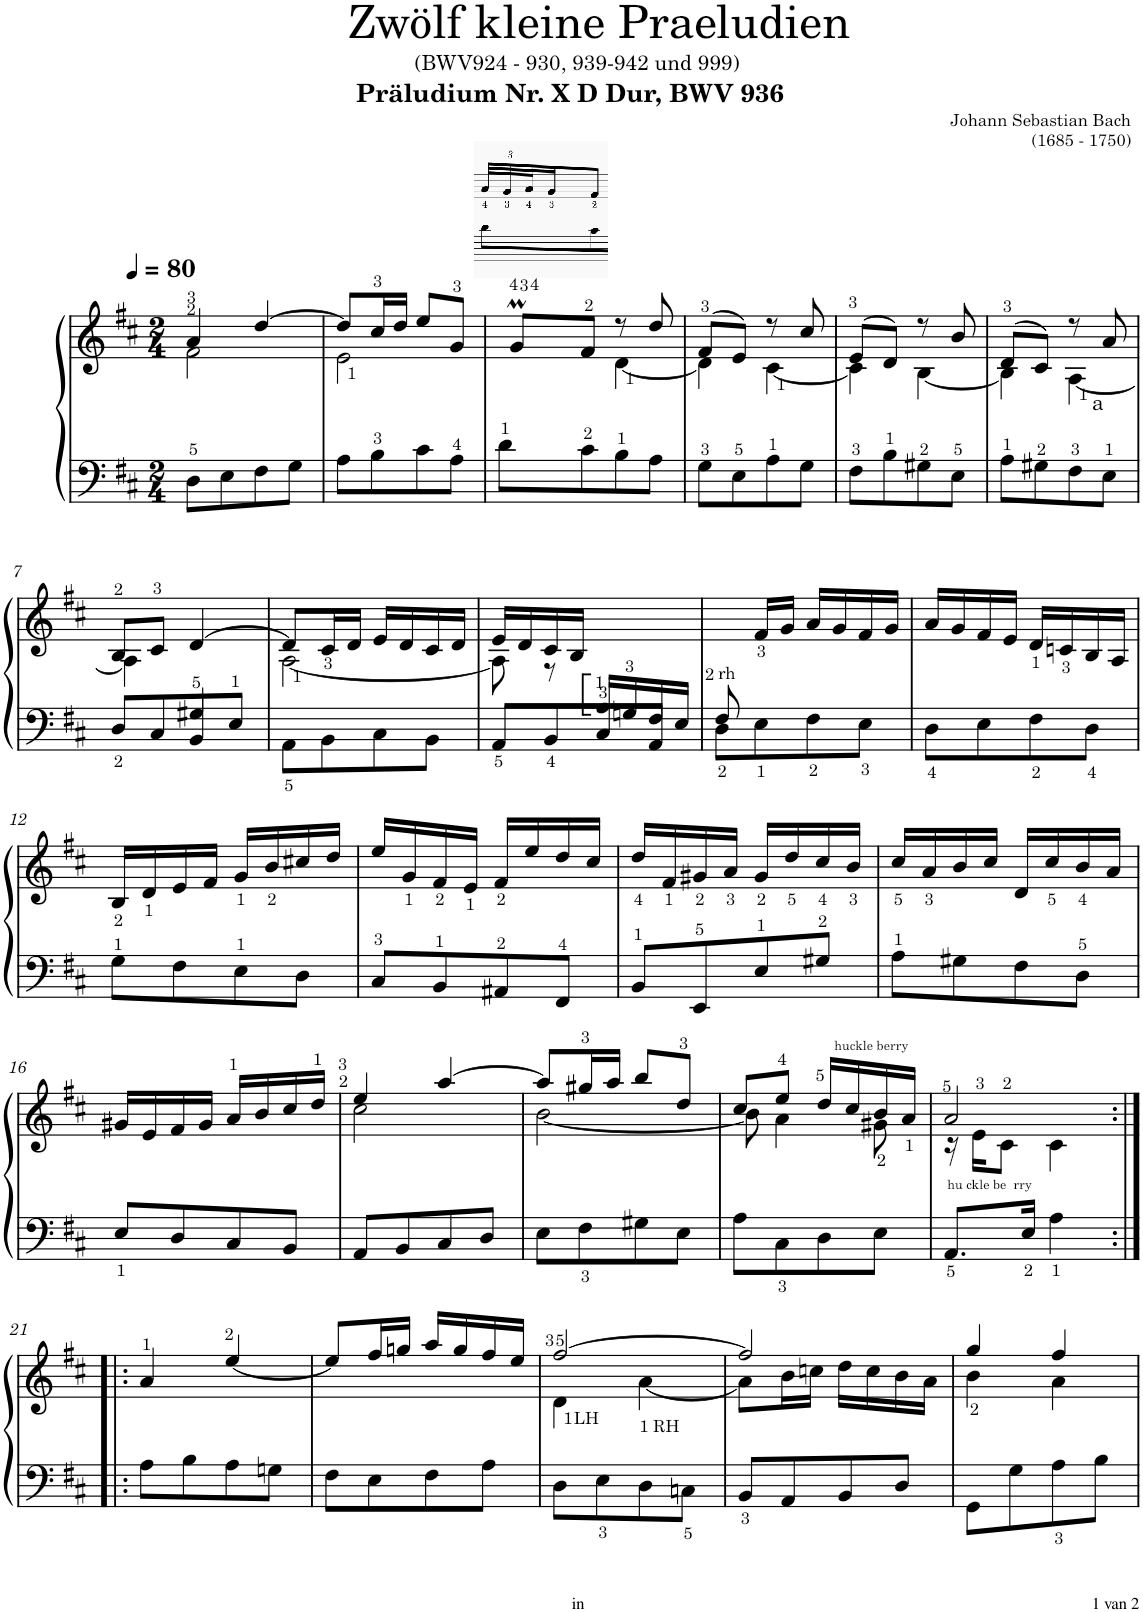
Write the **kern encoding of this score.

**kern	**kern
*part1	*part1
*staff2	*staff1
*I"Klavír	*
*I'Klv.	*
*clefF4	*clefG2
*k[f#c#]	*k[f#c#]
*M2/4	*M2/4
*MM80	*MM80
=1	=1
*	*^
!	!LO:TX:a:B:t=Präludium Nr. X D Dur, BWV 936	!
8D>\L	4a/	2f#\
8E\	.	.
8F#\	[4dd/	.
8G\J	.	.
=2	=2	=2
8A\L	8dd/L]	2e\
8B>\	16cc#/L	.
.	16dd/JJ	.
8c#\	8ee/L	.
8A>\J	8g/J	.
=3	=3	=3
*	*	*Xbrackettup
8d>\L	8gM/L	48aLLL
.	.	48g
.	.	48aJ
.	.	16gJ
8c#>\	8f#/J	8f#J
8B>\	8r	[4d\
8A\J	8dd/	.
=4	=4	=4
8G>\L	(8f#/L	4d\]
8E>\	8e/J)	.
8A>\	8r	[4c#\
8G\J	8cc#/	.
=5	=5	=5
8F#>\L	(8e/L	4c#\]
8B>\	8d/J)	.
8G#X>\	8r	[4B\
8E>\J	8b/	.
=6	=6	=6
8A>\L	(8d/L	4B\]
8G#X>\	8c#/J)	.
!LO:TX:a:t=a	!	!
8F#>\	8r	[4A\
8E>\J	8a/	.
!!LO:LB:g=z	!!
=7	=7	=7
*^	*	*
8D/L	4ryy	8B/L	4A\]
8C#/	.	8c#/J	.
8BB/	4G#X/	[>4d/	4ryy
8E/J	.	.	.
*v	*v	*	*
=8	=8	=8
8AA\L	8d/L]	[2A\
8BB\	16c#</L	.
.	16d/JJ	.
8C#\	16e/LL	.
.	16d/	.
8BB\J	16c#/	.
.	16d/JJ	.
=9	=9	=9
*^	*	*
8AA/L	4ryy	16e/LL	8A\]
.	.	16d/	.
8BB/	.	16c#/	8r
.	.	16B/JJ	.
8C#/	16A:/LL	4ryy	4ryy
.	16Gn/	.	.
8AA/J	16F#/	.	.
.	16E/JJ	.	.
*	*	*v	*v
=10	=10	=10
!	!	!LO:TX:b:t=rh
8F#/	8D\L	8ryy
4.ryy	8E\	16f#</LL
.	.	16g/JJ
.	8F#\	16a/LL
.	.	16g/
.	8E\J	16f#/
.	.	16g/JJ
*v	*v	*
=11	=11
8D\L	16a/LL
.	16g/
8E\	16f#/
.	16e/JJ
8F#\	16d</LL
.	16cn</
8D\J	16B/
.	16A/JJ
!!LO:LB:g=z
=12	=12
8G>\L	16B</LL
.	16d</
8F#\	16e/
.	16f#/JJ
8E>\	16g</LL
.	16b</
8D\J	16cc#X/
.	16dd/JJ
=13	=13
8C#>/L	16ee/LL
.	16g</
8BB>/	16f#</
.	16e</JJ
8AA#X>/	16f#</LL
.	16ee/
8FF#>/J	16dd/
.	16cc#/JJ
=14	=14
8BB>/L	16dd</LL
.	16f#</
8EE>/	16g#X</
.	16a</JJ
8E>/	16g#</LL
.	16dd</
8G#X>/J	16cc#</
.	16b</JJ
=15	=15
8A>\L	16cc#</LL
.	16a</
8G#X\	16b/
.	16cc#/JJ
8F#\	16d/LL
.	16cc#</
8D>\J	16b</
.	16a/JJ
!!LO:LB:g=z
=16	=16
8E/L	16g#X/LL
.	16e/
8D/	16f#/
.	16g#/JJ
8C#/	16a/LL
.	16b/
8BB/J	16cc#/
.	16dd/JJ
=17	=17
*	*^
8AA/L	4ee/	2cc#\
8BB/	.	.
8C#/	[4aa/	.
8D/J	.	.
=18	=18	=18
8E\L	8aa/L]	[2b\
8F#\	16gg#X/L	.
.	16aa/JJ	.
8G#X\	8bb/L	.
8E\J	8dd/J	.
=19	=19	=19
8A\L	8cc#/L	8b\]
8C#\	8ee/J	4a\
!	!LO:TX:a:t=huckle berry	!
8D\	16dd/LL	.
.	16cc#/	.
8E\J	16b/	8g#X\
.	16a/JJ	.
=20	=20	=20
!LO:TX:a:t=hu ckle be  rry	!	!
8.AA/L	2a/	16r
.	.	16e\KL
.	.	8c#\J
16E/Jk	.	.
4A\	.	4c#\
*	*v	*v
!!LO:LB:g=z
=21:|!|:	=21:|!|:
8A\L	4a/
8B\	.
8A\	[4ee/
8Gn\J	.
=22	=22
8F#\L	8ee/L]
8E\	16ff#/L
.	16ggn/JJ
8F#\	16aa/LL
.	16gg/
8A\J	16ff#/
.	16ee/JJ
=23	=23
*	*^
!	!LO:TX:b:t=LH	!
8D\L	[2ff#/	4d\
8E\	.	.
!	!	!LO:TX:b:t=RH
8D\	.	[4a\
8Cn\J	.	.
=24	=24	=24
8BB/L	2ff#/]	8a\L]
8AA/	.	16b\L
.	.	16ccn\JJ
8BB/	.	16dd\LL
.	.	16cc\
8D/J	.	16b\
.	.	16a\JJ
=25	=25	=25
8GG\L	4gg/	4b\
8G\	.	.
8A\	4ff#/	4a\
8B\J	.	.
*	*v	*v
=	=
*-	*-
